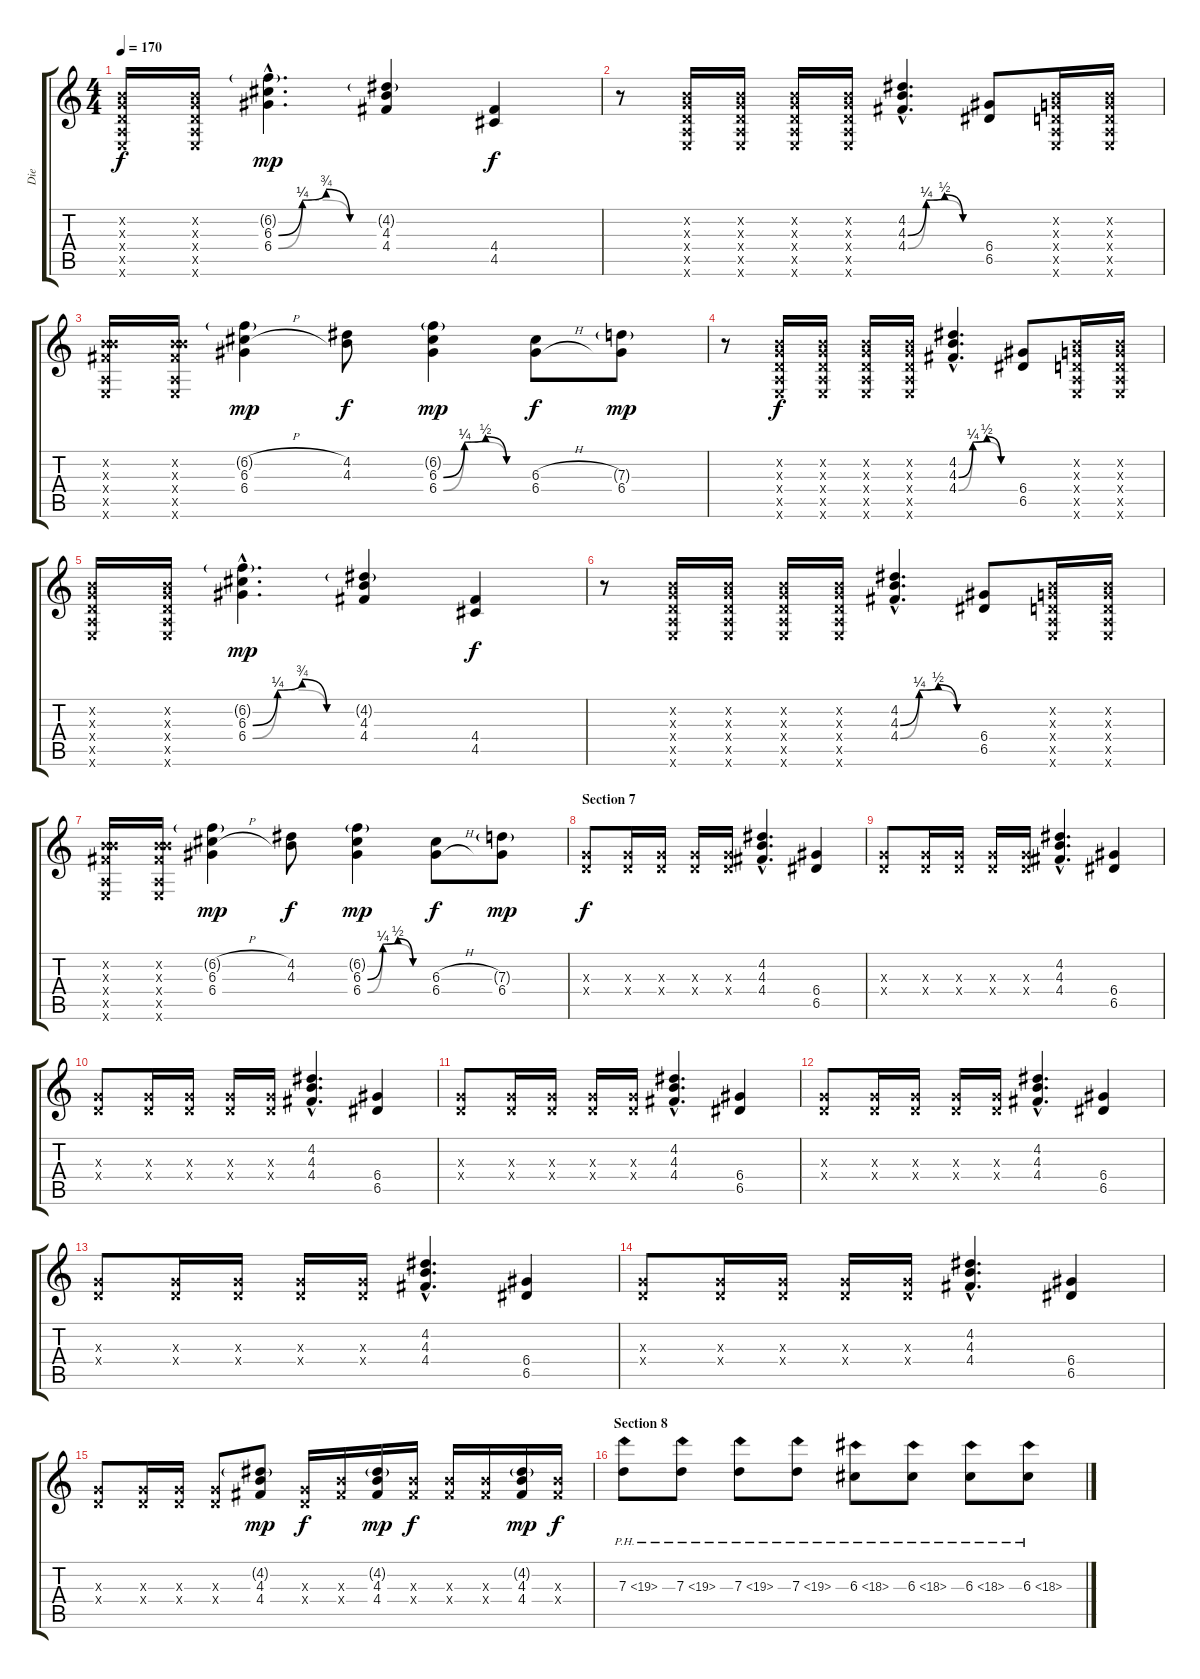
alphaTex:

\track ("Die" "Die") {instrument overdrivenguitar}
\staff {score tabs}
\tuning (E4 B3 G3 D3 A2 E2) {hide}
\ts (4 4)
\tempo 170
\clef g2
\ks c
(0.2{x} 0.3{x} 0.4{x} 0.5{x} 0.6{x}).16{dy f} (0.2{x} 0.3{x} 0.4{x} 0.5{x} 0.6{x}).16 (6.2{g hac} 6.3{be (custom 0 0 15 1 30 3 45 0 60 0) hac} 6.4{be (custom 0 0 15 1 30 1 45 0 60 0) hac}).4{d dy mp} (4.2{g} 4.3 4.4).4 (4.4 4.5).4{dy f} |
r.8 (0.2{x} 0.3{x} 0.4{x} 0.5{x} 0.6{x}).16 (0.2{x} 0.3{x} 0.4{x} 0.5{x} 0.6{x}).16 (0.2{x} 0.3{x} 0.4{x} 0.5{x} 0.6{x}).16 (0.2{x} 0.3{x} 0.4{x} 0.5{x} 0.6{x}).16 (4.2{hac} 4.3{be (custom 0 0 15 1 30 2 45 0 60 0) hac} 4.4{be (custom 0 0 15 1 30 1 45 0 60 0) hac}).4{d} (6.4 6.5).8 (0.2{x} 0.3{x} 0.4{x} 0.5{x} 0.6{x}).16 (0.2{x} 0.3{x} 0.4{x} 0.5{x} 0.6{x}).16 |
(0.2{x} 4.3{x} 4.4{x} 0.5{x} 0.6{x}).16 (0.2{x} 4.3{x} 4.4{x} 0.5{x} 0.6{x}).16 (6.2{h g} 6.3{h} 6.4).4{dy mp} (4.2 4.3).8{dy f} (6.2{g} 6.3{be (custom 0 0 15 1 30 2 45 0 60 0)} 6.4{be (custom 0 0 15 1 30 1 45 0 60 0)}).4{dy mp} (6.3{h} 6.4{h}).8{dy f} (7.3{g} 6.4).8{dy mp} |
r.8 (0.2{x} 0.3{x} 0.4{x} 0.5{x} 0.6{x}).16{dy f} (0.2{x} 0.3{x} 0.4{x} 0.5{x} 0.6{x}).16 (0.2{x} 0.3{x} 0.4{x} 0.5{x} 0.6{x}).16 (0.2{x} 0.3{x} 0.4{x} 0.5{x} 0.6{x}).16 (4.2{hac} 4.3{be (custom 0 0 15 1 30 2 45 0 60 0) hac} 4.4{be (custom 0 0 15 1 30 1 45 0 60 0) hac}).4{d} (6.4 6.5).8 (0.2{x} 0.3{x} 0.4{x} 0.5{x} 0.6{x}).16 (0.2{x} 0.3{x} 0.4{x} 0.5{x} 0.6{x}).16 |
(0.2{x} 0.3{x} 0.4{x} 0.5{x} 0.6{x}).16 (0.2{x} 0.3{x} 0.4{x} 0.5{x} 0.6{x}).16 (6.2{g hac} 6.3{be (custom 0 0 15 1 30 3 45 0 60 0) hac} 6.4{be (custom 0 0 15 1 30 1 45 0 60 0) hac}).4{d dy mp} (4.2{g} 4.3 4.4).4 (4.4 4.5).4{dy f} |
r.8 (0.2{x} 0.3{x} 0.4{x} 0.5{x} 0.6{x}).16 (0.2{x} 0.3{x} 0.4{x} 0.5{x} 0.6{x}).16 (0.2{x} 0.3{x} 0.4{x} 0.5{x} 0.6{x}).16 (0.2{x} 0.3{x} 0.4{x} 0.5{x} 0.6{x}).16 (4.2{hac} 4.3{be (custom 0 0 15 1 30 2 45 0 60 0) hac} 4.4{be (custom 0 0 15 1 30 1 45 0 60 0) hac}).4{d} (6.4 6.5).8 (0.2{x} 0.3{x} 0.4{x} 0.5{x} 0.6{x}).16 (0.2{x} 0.3{x} 0.4{x} 0.5{x} 0.6{x}).16 |
(0.2{x} 4.3{x} 4.4{x} 0.5{x} 0.6{x}).16 (0.2{x} 4.3{x} 4.4{x} 0.5{x} 0.6{x}).16 (6.2{h g} 6.3{h} 6.4).4{dy mp} (4.2 4.3).8{dy f} (6.2{g} 6.3{be (custom 0 0 15 1 30 2 45 0 60 0)} 6.4{be (custom 0 0 15 1 30 1 45 0 60 0)}).4{dy mp} (6.3{h} 6.4{h}).8{dy f} (7.3{g} 6.4).8{dy mp} |
\section ("" "Section 7")
(0.3{x} 0.4{x}).8{dy f} (0.3{x} 0.4{x}).16 (0.3{x} 0.4{x}).16 (0.3{x} 0.4{x}).16 (0.3{x} 0.4{x}).16 (4.2{hac} 4.3{hac} 4.4{hac}).4{d} (6.4 6.5).4 |
(0.3{x} 0.4{x}).8 (0.3{x} 0.4{x}).16 (0.3{x} 0.4{x}).16 (0.3{x} 0.4{x}).16 (0.3{x} 0.4{x}).16 (4.2{hac} 4.3{hac} 4.4{hac}).4{d} (6.4 6.5).4 |
(0.3{x} 0.4{x}).8 (0.3{x} 0.4{x}).16 (0.3{x} 0.4{x}).16 (0.3{x} 0.4{x}).16 (0.3{x} 0.4{x}).16 (4.2{hac} 4.3{hac} 4.4{hac}).4{d} (6.4 6.5).4 |
(0.3{x} 0.4{x}).8 (0.3{x} 0.4{x}).16 (0.3{x} 0.4{x}).16 (0.3{x} 0.4{x}).16 (0.3{x} 0.4{x}).16 (4.2{hac} 4.3{hac} 4.4{hac}).4{d} (6.4 6.5).4 |
(0.3{x} 0.4{x}).8 (0.3{x} 0.4{x}).16 (0.3{x} 0.4{x}).16 (0.3{x} 0.4{x}).16 (0.3{x} 0.4{x}).16 (4.2{hac} 4.3{hac} 4.4{hac}).4{d} (6.4 6.5).4 |
(0.3{x} 0.4{x}).8 (0.3{x} 0.4{x}).16 (0.3{x} 0.4{x}).16 (0.3{x} 0.4{x}).16 (0.3{x} 0.4{x}).16 (4.2{hac} 4.3{hac} 4.4{hac}).4{d} (6.4 6.5).4 |
(0.3{x} 0.4{x}).8 (0.3{x} 0.4{x}).16 (0.3{x} 0.4{x}).16 (0.3{x} 0.4{x}).16 (0.3{x} 0.4{x}).16 (4.2{hac} 4.3{hac} 4.4{hac}).4{d} (6.4 6.5).4 |
(0.3{x} 0.4{x}).8 (0.3{x} 0.4{x}).16 (0.3{x} 0.4{x}).16 (0.3{x} 0.4{x}).8 (4.2{g} 4.3 4.4).8{dy mp} (0.3{x} 0.4{x}).16{dy f} (4.3{x} 4.4{x}).16 (4.2{g} 4.3 4.4).16{dy mp} (4.3{x} 4.4{x}).16{dy f} (4.3{x} 4.4{x}).16 (4.3{x} 4.4{x}).16 (4.2{g} 4.3 4.4).16{dy mp} (4.3{x} 4.4{x}).16{dy f} |
\section ("" "Section 8")
7.3{ph 12}.8 7.3{ph 12}.8 7.3{ph 12}.8 7.3{ph 12}.8 6.3{ph 12}.8 6.3{ph 12}.8 6.3{ph 12}.8 6.3{ph 12}.8
